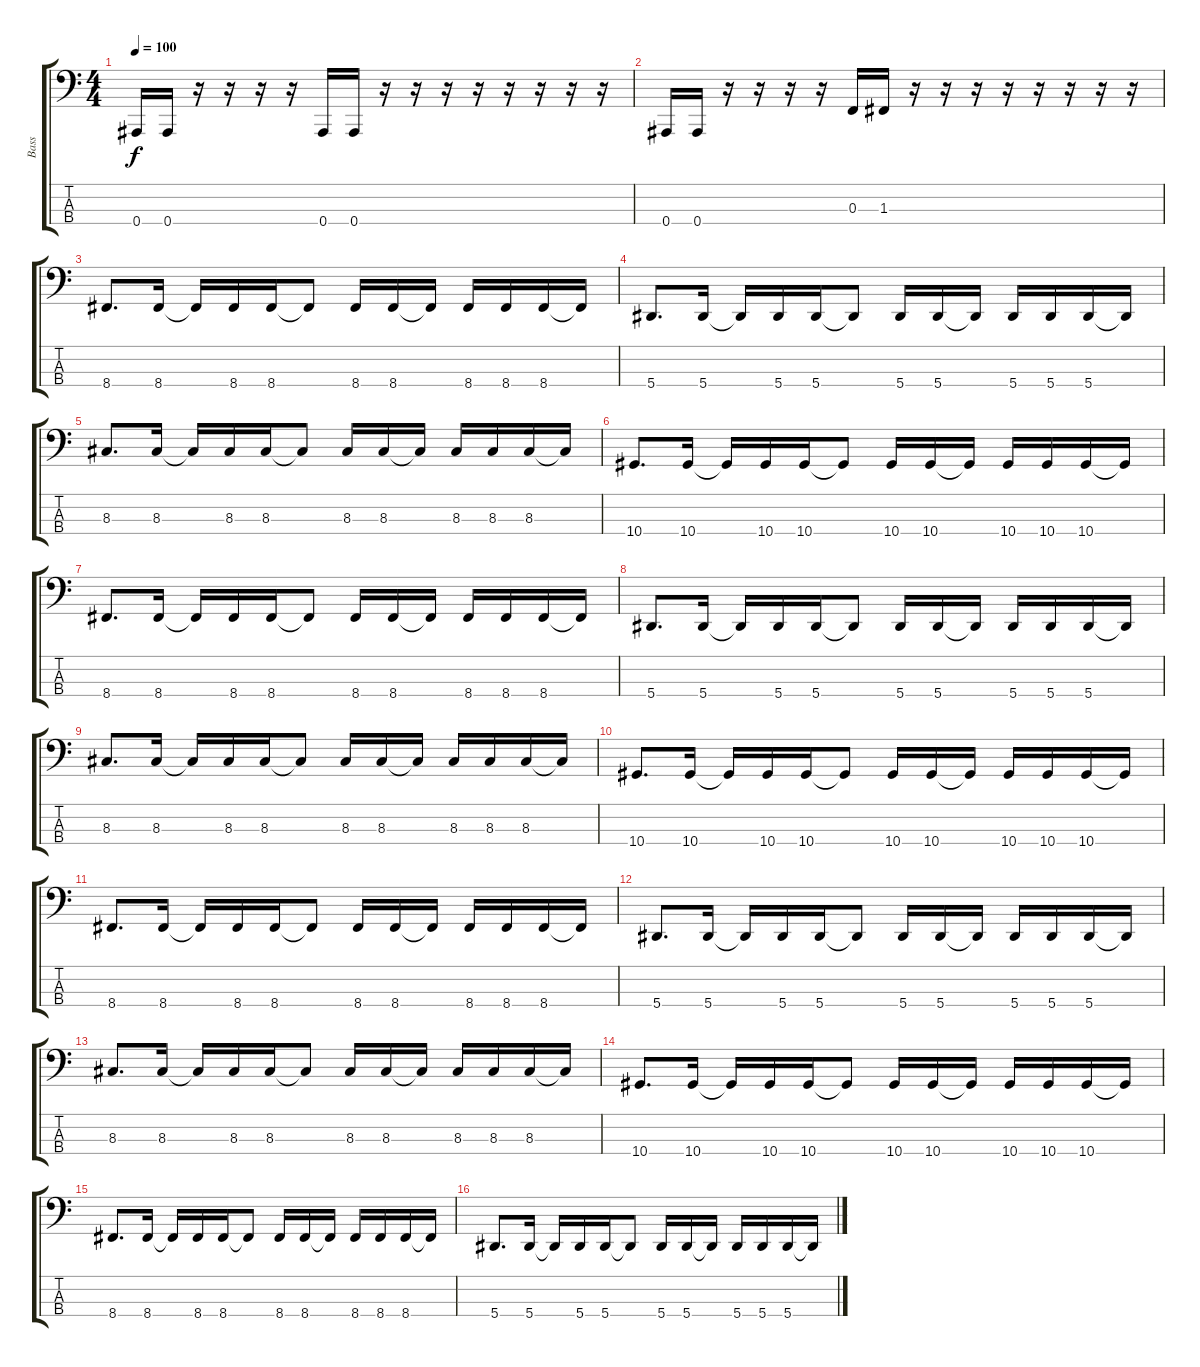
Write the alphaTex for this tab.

\track ("Bass" "Bass") {instrument electricbassfinger}
\staff {score tabs}
\tuning (Eb2 Bb1 F1 Bb0) {hide}
\ts (4 4)
\tempo 100
\clef f4
\ks c
0.4.16{dy f} 0.4.16 r.16 r.16 r.16 r.16 0.4.16 0.4.16 r.16 r.16 r.16 r.16 r.16 r.16 r.16 r.16 |
0.4.16 0.4.16 r.16 r.16 r.16 r.16 0.3.16 1.3.16 r.16 r.16 r.16 r.16 r.16 r.16 r.16 r.16 |
8.4.8{d} 8.4.16 8.4{t}.16 8.4.16 8.4.16 8.4{t}.8 8.4.16 8.4.16 8.4{t}.16 8.4.16 8.4.16 8.4.16 8.4{t}.16 |
5.4.8{d} 5.4.16 5.4{t}.16 5.4.16 5.4.16 5.4{t}.8 5.4.16 5.4.16 5.4{t}.16 5.4.16 5.4.16 5.4.16 5.4{t}.16 |
8.3.8{d} 8.3.16 8.3{t}.16 8.3.16 8.3.16 8.3{t}.8 8.3.16 8.3.16 8.3{t}.16 8.3.16 8.3.16 8.3.16 8.3{t}.16 |
10.4.8{d} 10.4.16 10.4{t}.16 10.4.16 10.4.16 10.4{t}.8 10.4.16 10.4.16 10.4{t}.16 10.4.16 10.4.16 10.4.16 10.4{t}.16 |
8.4.8{d} 8.4.16 8.4{t}.16 8.4.16 8.4.16 8.4{t}.8 8.4.16 8.4.16 8.4{t}.16 8.4.16 8.4.16 8.4.16 8.4{t}.16 |
5.4.8{d} 5.4.16 5.4{t}.16 5.4.16 5.4.16 5.4{t}.8 5.4.16 5.4.16 5.4{t}.16 5.4.16 5.4.16 5.4.16 5.4{t}.16 |
8.3.8{d} 8.3.16 8.3{t}.16 8.3.16 8.3.16 8.3{t}.8 8.3.16 8.3.16 8.3{t}.16 8.3.16 8.3.16 8.3.16 8.3{t}.16 |
10.4.8{d} 10.4.16 10.4{t}.16 10.4.16 10.4.16 10.4{t}.8 10.4.16 10.4.16 10.4{t}.16 10.4.16 10.4.16 10.4.16 10.4{t}.16 |
8.4.8{d} 8.4.16 8.4{t}.16 8.4.16 8.4.16 8.4{t}.8 8.4.16 8.4.16 8.4{t}.16 8.4.16 8.4.16 8.4.16 8.4{t}.16 |
5.4.8{d} 5.4.16 5.4{t}.16 5.4.16 5.4.16 5.4{t}.8 5.4.16 5.4.16 5.4{t}.16 5.4.16 5.4.16 5.4.16 5.4{t}.16 |
8.3.8{d} 8.3.16 8.3{t}.16 8.3.16 8.3.16 8.3{t}.8 8.3.16 8.3.16 8.3{t}.16 8.3.16 8.3.16 8.3.16 8.3{t}.16 |
10.4.8{d} 10.4.16 10.4{t}.16 10.4.16 10.4.16 10.4{t}.8 10.4.16 10.4.16 10.4{t}.16 10.4.16 10.4.16 10.4.16 10.4{t}.16 |
8.4.8{d} 8.4.16 8.4{t}.16 8.4.16 8.4.16 8.4{t}.8 8.4.16 8.4.16 8.4{t}.16 8.4.16 8.4.16 8.4.16 8.4{t}.16 |
5.4.8{d} 5.4.16 5.4{t}.16 5.4.16 5.4.16 5.4{t}.8 5.4.16 5.4.16 5.4{t}.16 5.4.16 5.4.16 5.4.16 5.4{t}.16
